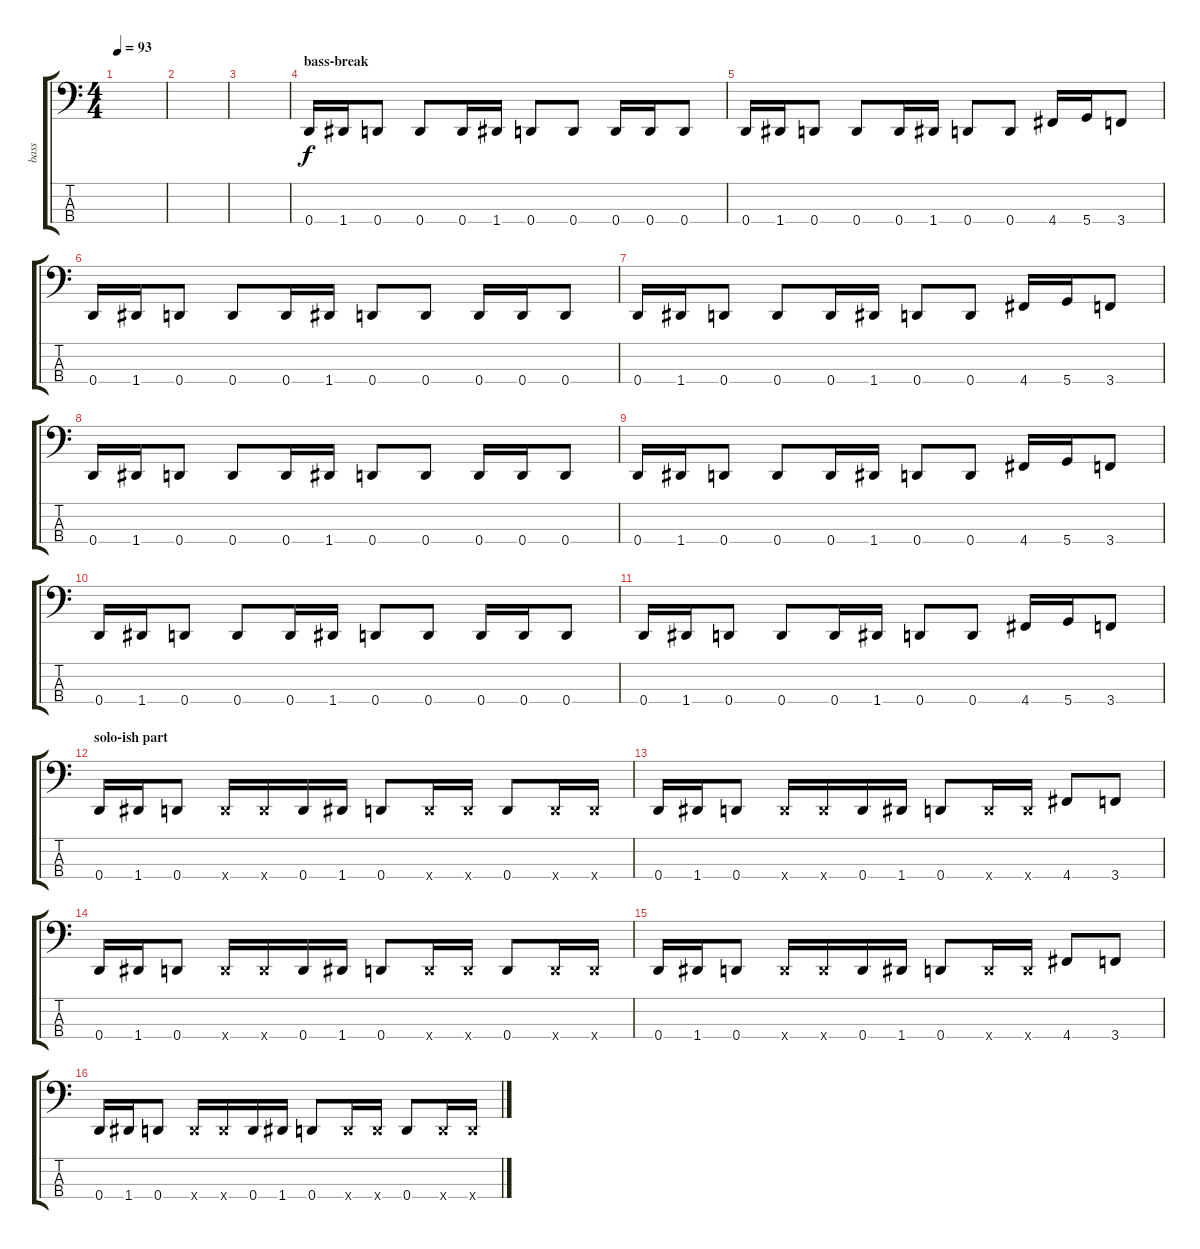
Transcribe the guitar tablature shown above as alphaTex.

\track ("bass" "bass") {instrument electricbassfinger}
\staff {score tabs}
\tuning (F2 C2 G1 D1) {hide}
\ts (4 4)
\tempo 93
\clef f4
\ks c
|
|
|
\section ("" "bass-break")
0.4.16{instrument slapbass1} 1.4.16 0.4.8 0.4.8 0.4.16 1.4.16 0.4.8 0.4.8 0.4.16 0.4.16 0.4.8 |
0.4.16 1.4.16 0.4.8 0.4.8 0.4.16 1.4.16 0.4.8 0.4.8 4.4.16 5.4.16 3.4.8 |
0.4.16 1.4.16 0.4.8 0.4.8 0.4.16 1.4.16 0.4.8 0.4.8 0.4.16 0.4.16 0.4.8 |
0.4.16 1.4.16 0.4.8 0.4.8 0.4.16 1.4.16 0.4.8 0.4.8 4.4.16 5.4.16 3.4.8 |
0.4.16 1.4.16 0.4.8 0.4.8 0.4.16 1.4.16 0.4.8 0.4.8 0.4.16 0.4.16 0.4.8 |
0.4.16 1.4.16 0.4.8 0.4.8 0.4.16 1.4.16 0.4.8 0.4.8 4.4.16 5.4.16 3.4.8 |
0.4.16 1.4.16 0.4.8 0.4.8 0.4.16 1.4.16 0.4.8 0.4.8 0.4.16 0.4.16 0.4.8 |
0.4.16 1.4.16 0.4.8 0.4.8 0.4.16 1.4.16 0.4.8 0.4.8 4.4.16 5.4.16 3.4.8 |
\section ("" "solo-ish part")
0.4.16{instrument electricbassfinger} 1.4.16 0.4.8 0.4{x}.16 0.4{x}.16 0.4.16 1.4.16 0.4.8 0.4{x}.16 0.4{x}.16 0.4.8 0.4{x}.16 0.4{x}.16 |
0.4.16 1.4.16 0.4.8 0.4{x}.16 0.4{x}.16 0.4.16 1.4.16 0.4.8 0.4{x}.16 0.4{x}.16 4.4.8 3.4.8 |
0.4.16 1.4.16 0.4.8 0.4{x}.16 0.4{x}.16 0.4.16 1.4.16 0.4.8 0.4{x}.16 0.4{x}.16 0.4.8 0.4{x}.16 0.4{x}.16 |
0.4.16 1.4.16 0.4.8 0.4{x}.16 0.4{x}.16 0.4.16 1.4.16 0.4.8 0.4{x}.16 0.4{x}.16 4.4.8 3.4.8 |
0.4.16 1.4.16 0.4.8 0.4{x}.16 0.4{x}.16 0.4.16 1.4.16 0.4.8 0.4{x}.16 0.4{x}.16 0.4.8 0.4{x}.16 0.4{x}.16
